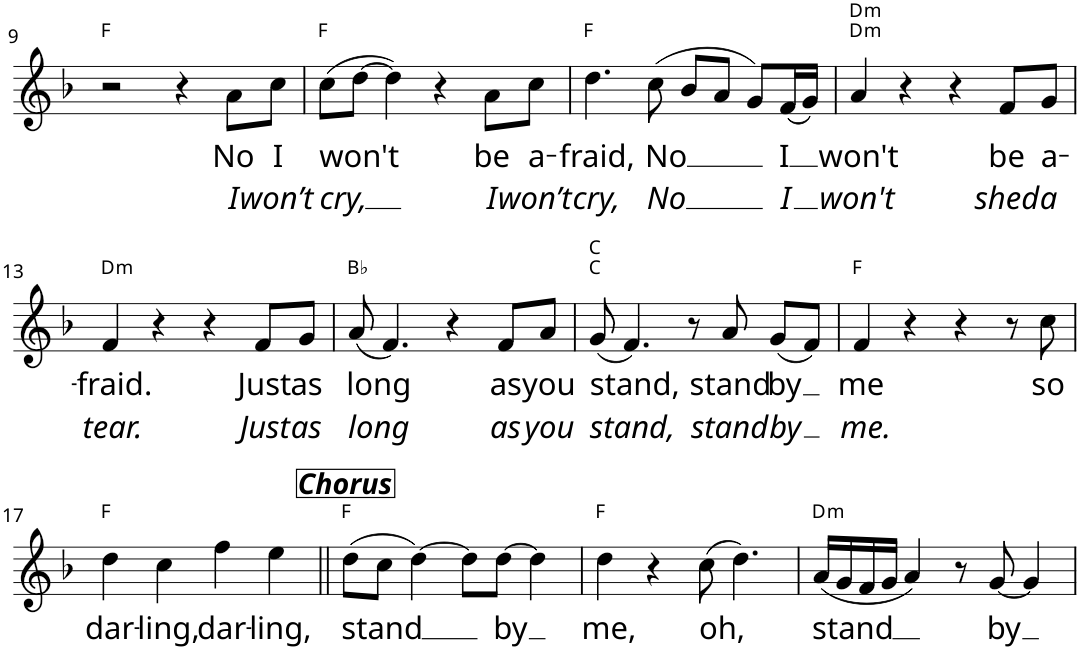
**kern	**text	**text	**harte
*part1	*part1	*part1	*part1
*staff1	*staff1	*staff1	*
*I"Piano	*	*	*
*I'Pno	*	*	*
!!LO:PB:g=z
*clefG2	*	*	*
*k[b-]	*	*	*
*M4/4	*	*	*
=9	=9	=9	=9
2r	.	.	F:maj
4r	.	.	.
!	!LO:LY:b	!LO:LY:b	!
8a\L	No	I	.
!	!LO:LY:b	!LO:LY:b	!
8cc\J	I	won’t	.
=10	=10	=10	=10
!	!LO:LY:b	!LO:LY:b	!
(8cc\L	won't	cry,	F:maj
[8dd\J	.	.	.
4dd\])	.	.	.
4r	.	.	.
!	!LO:LY:b	!LO:LY:b	!
8a\L	be	I	.
!	!LO:LY:b	!LO:LY:b	!
8cc\J	a-	won’t	.
=11	=11	=11	=11
!	!LO:LY:b	!LO:LY:b	!
4.dd\	-fraid,	cry,	F:maj
!	!LO:LY:b	!LO:LY:b	!
(8cc\	No	No	.
8b-/L	.	.	.
8a/J	.	.	.
8g/L)	.	.	.
!	!LO:LY:b	!LO:LY:b	!
(16f/L	I	I	.
16g/JJ)	.	.	.
=12	=12	=12	=12
!	!LO:LY:b	!LO:LY:b	!LO:H:n=1:kt=m
!	!	!	!LO:H:n=2:kt=m
4a/	won't	won't	D:min D:min
4r	.	.	.
4r	.	.	.
!	!LO:LY:b	!LO:LY:b	!
8f/L	be	shed	.
!	!LO:LY:b	!LO:LY:b	!
8g/J	a-	a	.
!!LO:LB:g=z
=13	=13	=13	=13
!	!LO:LY:b	!LO:LY:b	!LO:H:kt=m
4f/	-fraid.	tear.	D:min
4r	.	.	.
4r	.	.	.
!	!LO:LY:b	!LO:LY:b	!
8f/L	Just	Just	.
!	!LO:LY:b	!LO:LY:b	!
8g/J	as	as	.
=14	=14	=14	=14
!	!LO:LY:b	!LO:LY:b	!
(8a/	long	long	Bb:maj
4.f/)	.	.	.
4r	.	.	.
!	!LO:LY:b	!LO:LY:b	!
8f/L	as	as	.
!	!LO:LY:b	!LO:LY:b	!
8a/J	you	you	.
=15	=15	=15	=15
!	!LO:LY:b	!LO:LY:b	!
(8g/	stand,	stand,	C:maj C:maj
4.f/)	.	.	.
8r	.	.	.
!	!LO:LY:b	!LO:LY:b	!
8a/	stand	stand	.
!	!LO:LY:b	!LO:LY:b	!
(8g/L	by	by	.
8f/J)	.	.	.
=16	=16	=16	=16
!	!LO:LY:b	!LO:LY:b	!
4f/	me	me.	F:maj
4r	.	.	.
4r	.	.	.
8r	.	.	.
!	!LO:LY:b	!	!
8cc\	so	.	.
!!LO:LB:g=z
=17	=17	=17	=17
!	!LO:LY:b	!	!
4dd\	dar-	.	F:maj
!	!LO:LY:b	!	!
4cc\	-ling,	.	.
!	!LO:LY:b	!	!
4ff\	-dar-	.	.
!	!LO:LY:b	!	!
4ee\	-ling,	.	.
=18||	=18||	=18||	=18||
!LO:TX:a:Bi:t=Chorus	!	!	!
!	!LO:LY:b	!	!
(8dd\L	stand	.	F:maj
8cc\J	.	.	.
[4dd\)	.	.	.
8dd\L]	.	.	.
!	!LO:LY:b	!	!
[8dd\J	by	.	.
4dd\]	.	.	.
=19	=19	=19	=19
!	!LO:LY:b	!	!
4dd\	me,	.	F:maj
4r	.	.	.
!	!LO:LY:b	!	!
(8cc\	oh,	.	.
4.dd\)	.	.	.
=20	=20	=20	=20
!	!LO:LY:b	!	!LO:H:kt=m
(16a/LL	stand	.	D:min
16g/	.	.	.
16f/	.	.	.
16g/JJ	.	.	.
4a/)	.	.	.
8r	.	.	.
!	!LO:LY:b	!	!
[8g/	by	.	.
4g/]	.	.	.
=	=	=	=
*-	*-	*-	*-
